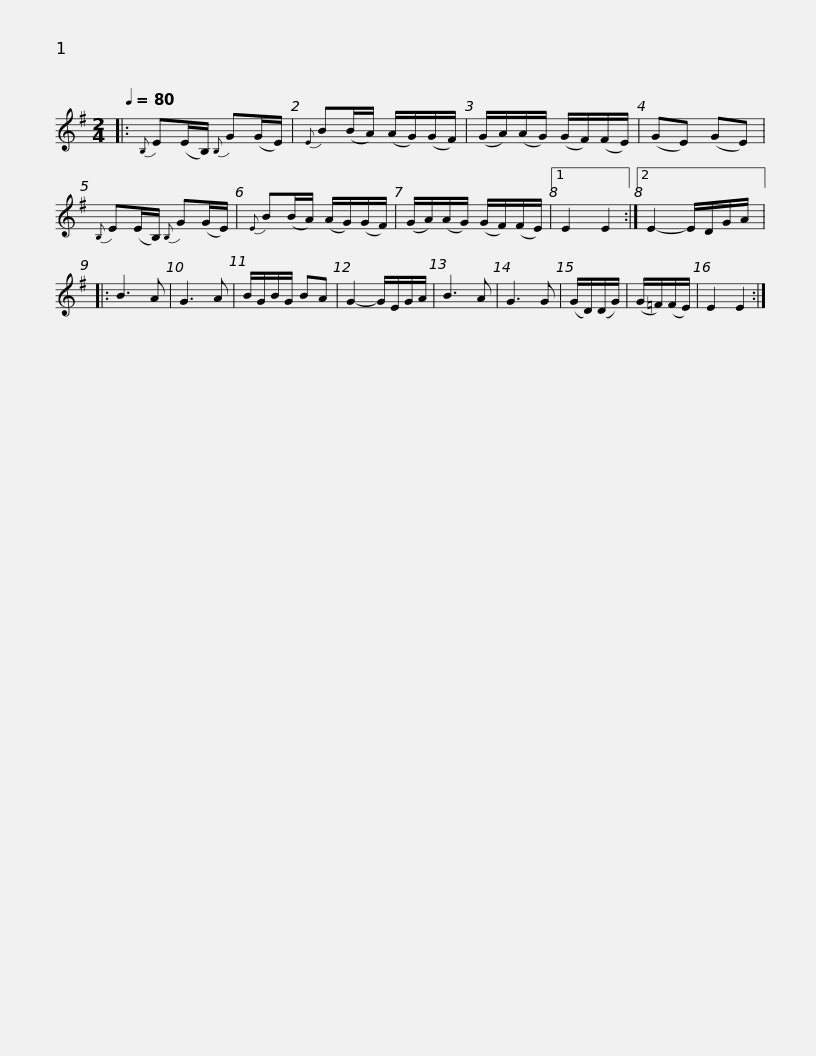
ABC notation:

X:1
L:1/8
Q:1/4=80
M:2/4
I:linebreak $
K:Emin
V:1 treble
V:1
|:{B,} E(E/B,/){B,} G(G/E/) |{E} B(B/A/) (A/G/)(G/F/) | (G/A/)(A/G/) (G/F/)(F/E/) | (GE) (GE) |{B,} E(E/B,/){B,} G(G/E/) | %5
{E} B(B/A/) (A/G/)(G/F/) |$ (G/A/)(A/G/) (G/F/)(F/E/) |1 E2 E2 :|2 E2- E/D/G/A/ |: B3 A | %10
 G3 A | B/G/B/G/ BA | G2- G/E/G/A/ | B3 A | G3 G | %15
 (G/D/)(D/G/) |$ (G/=F/)(F/E/) | E2 E2 :| %18
